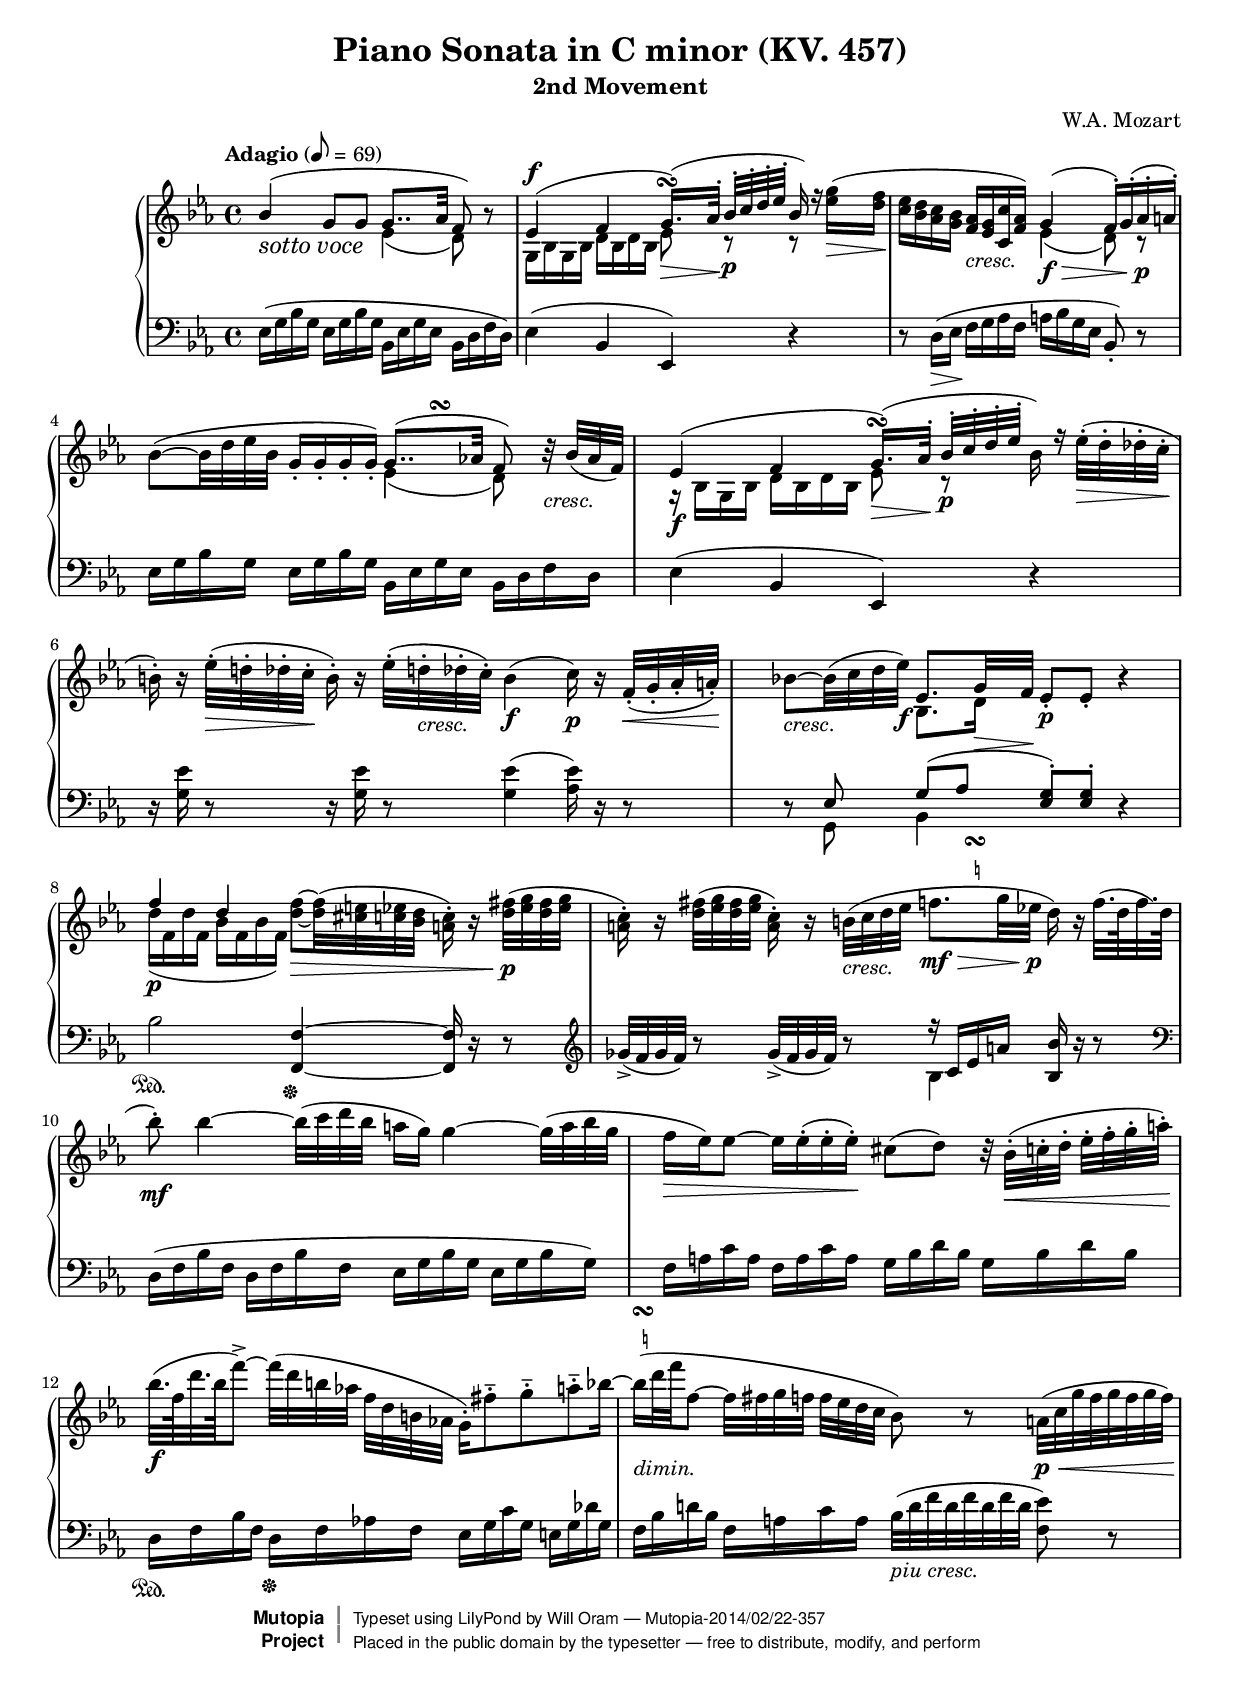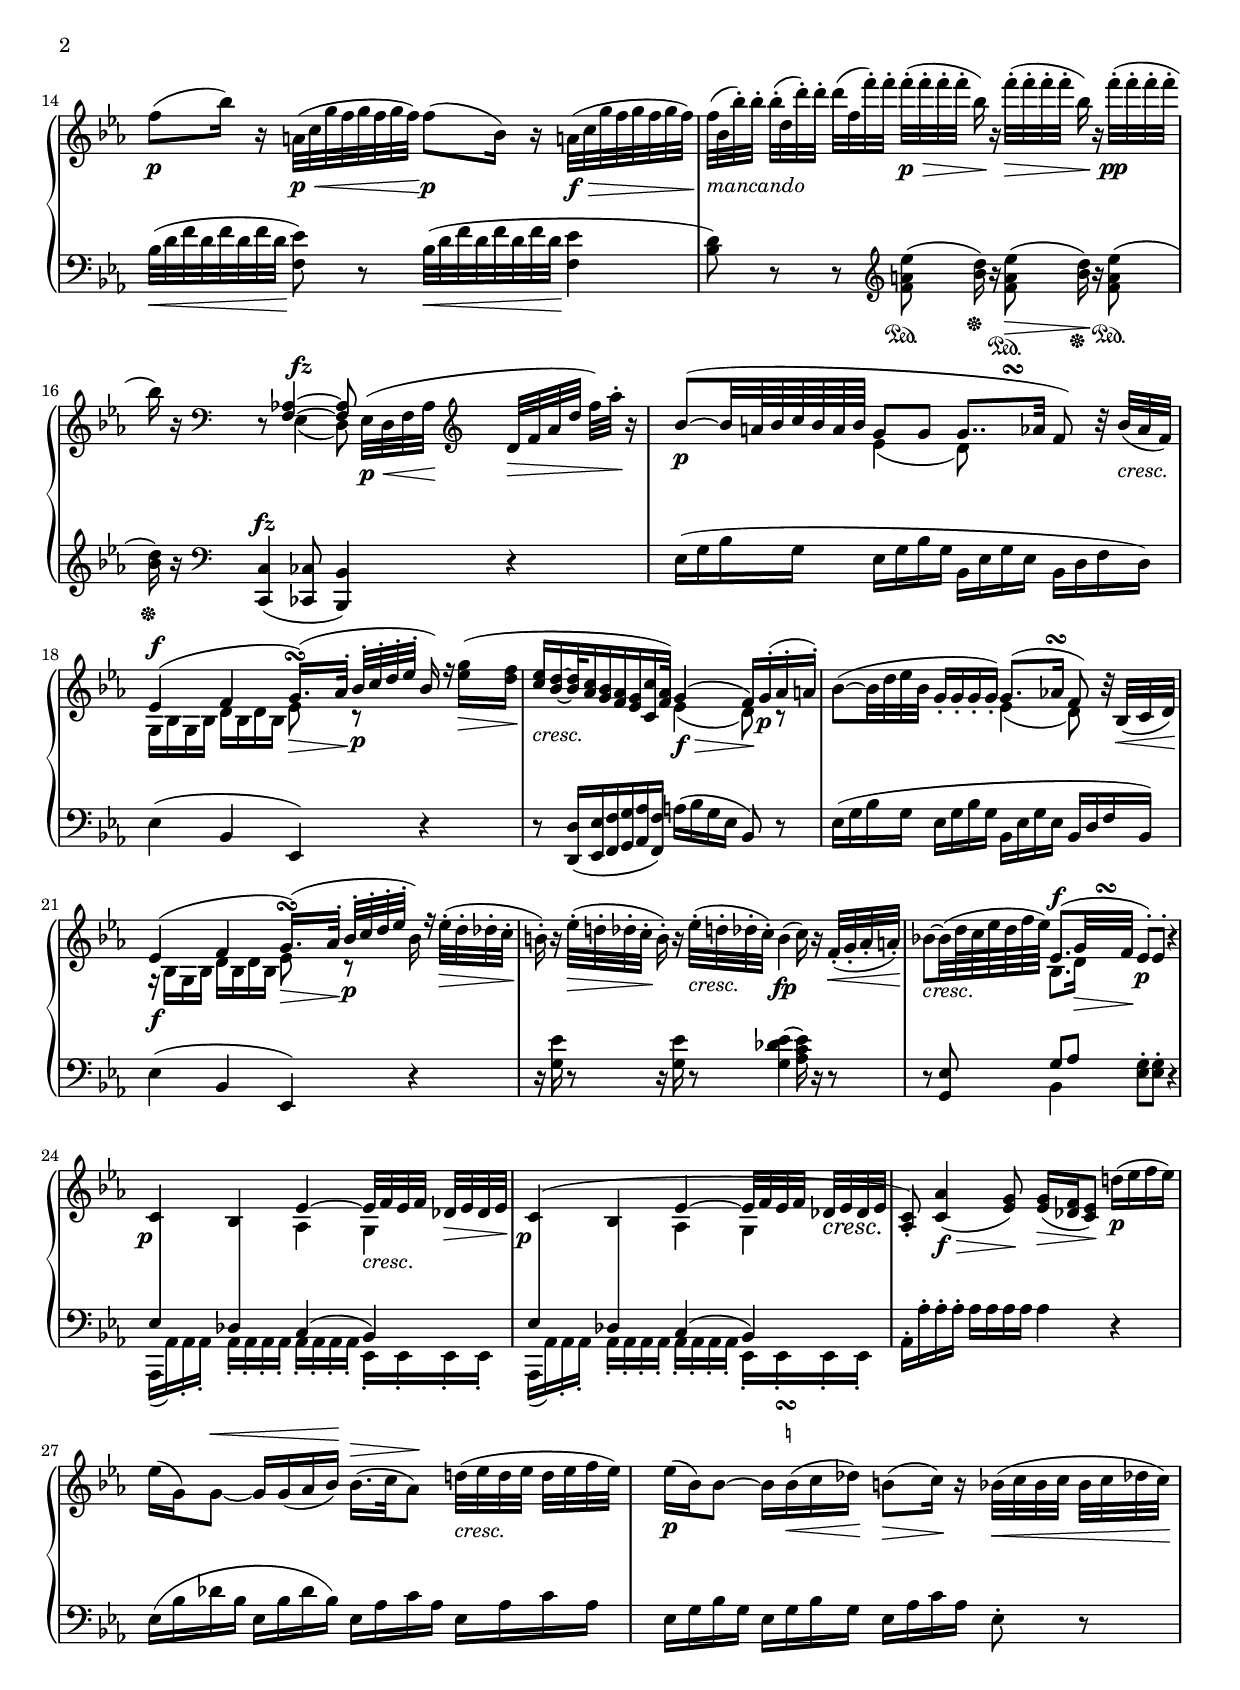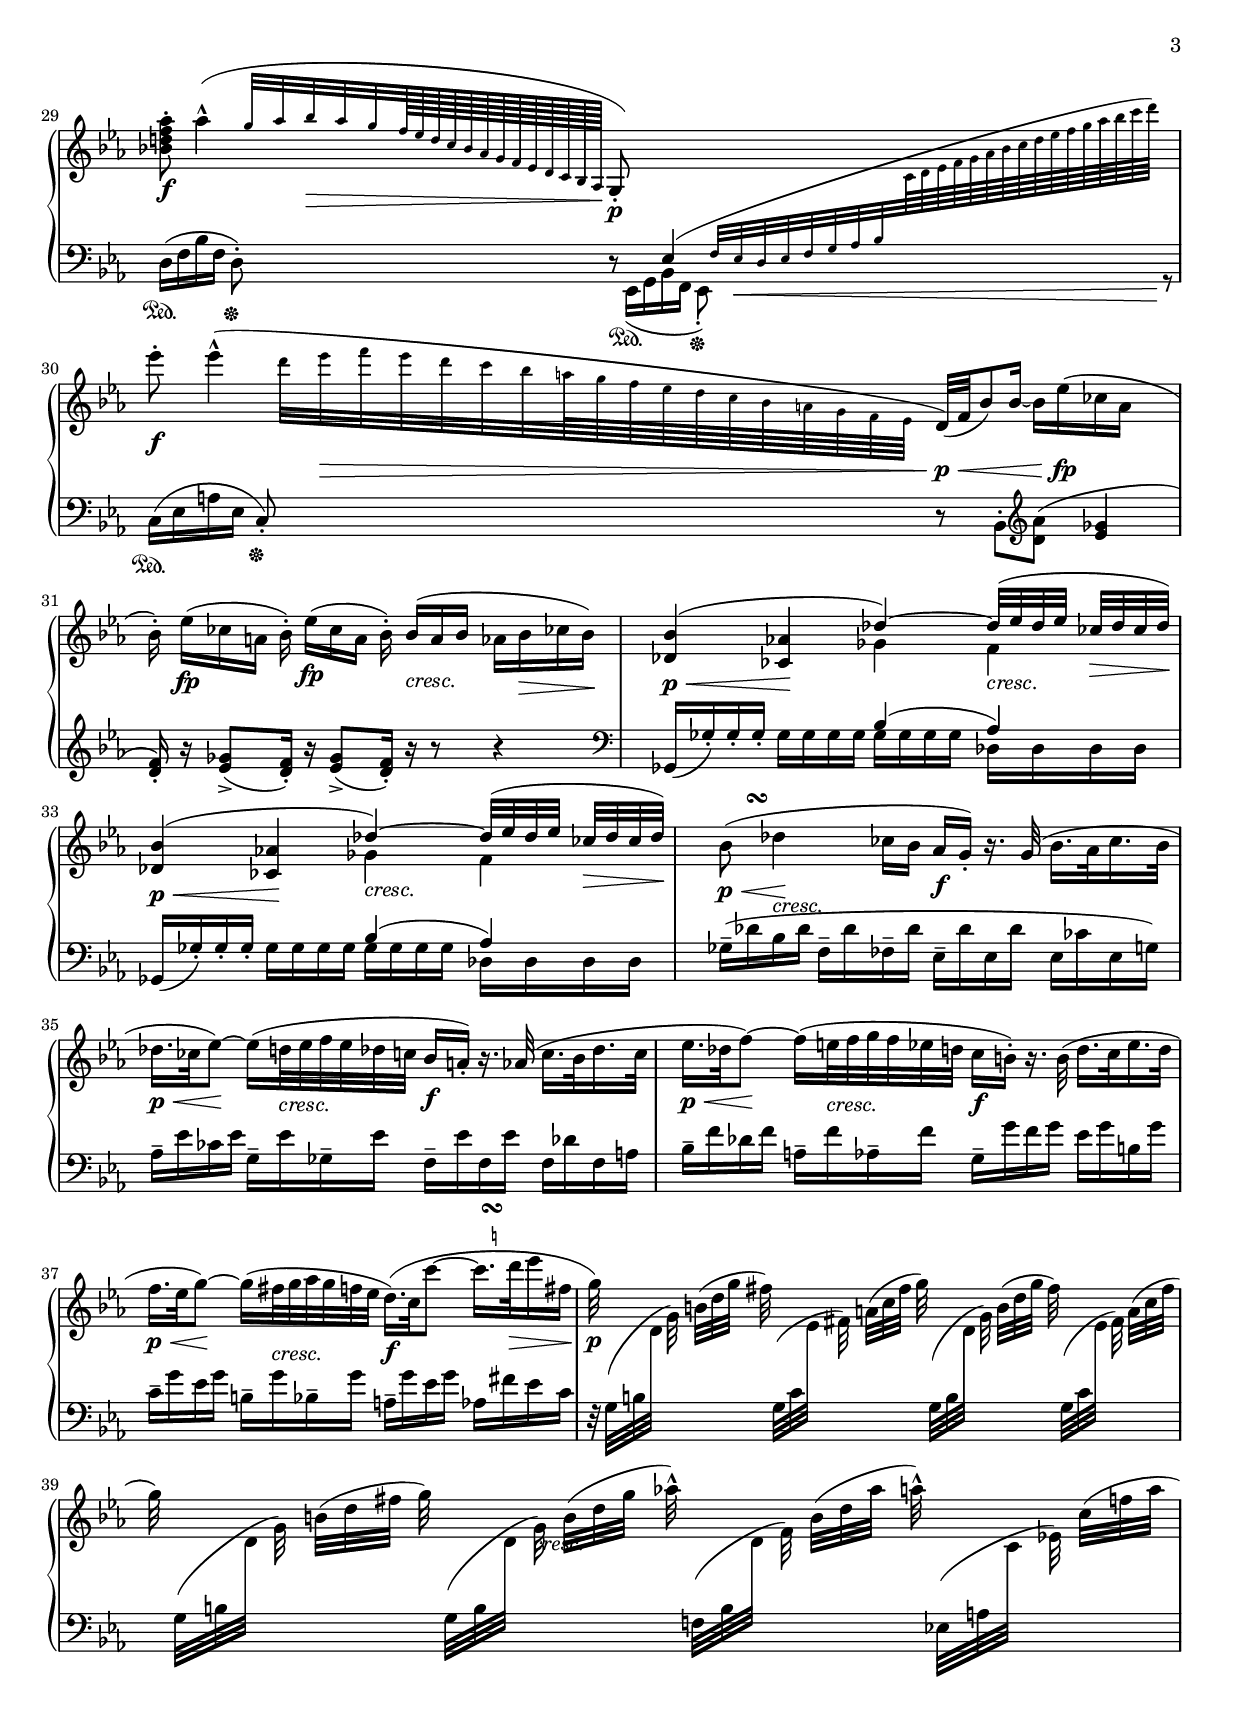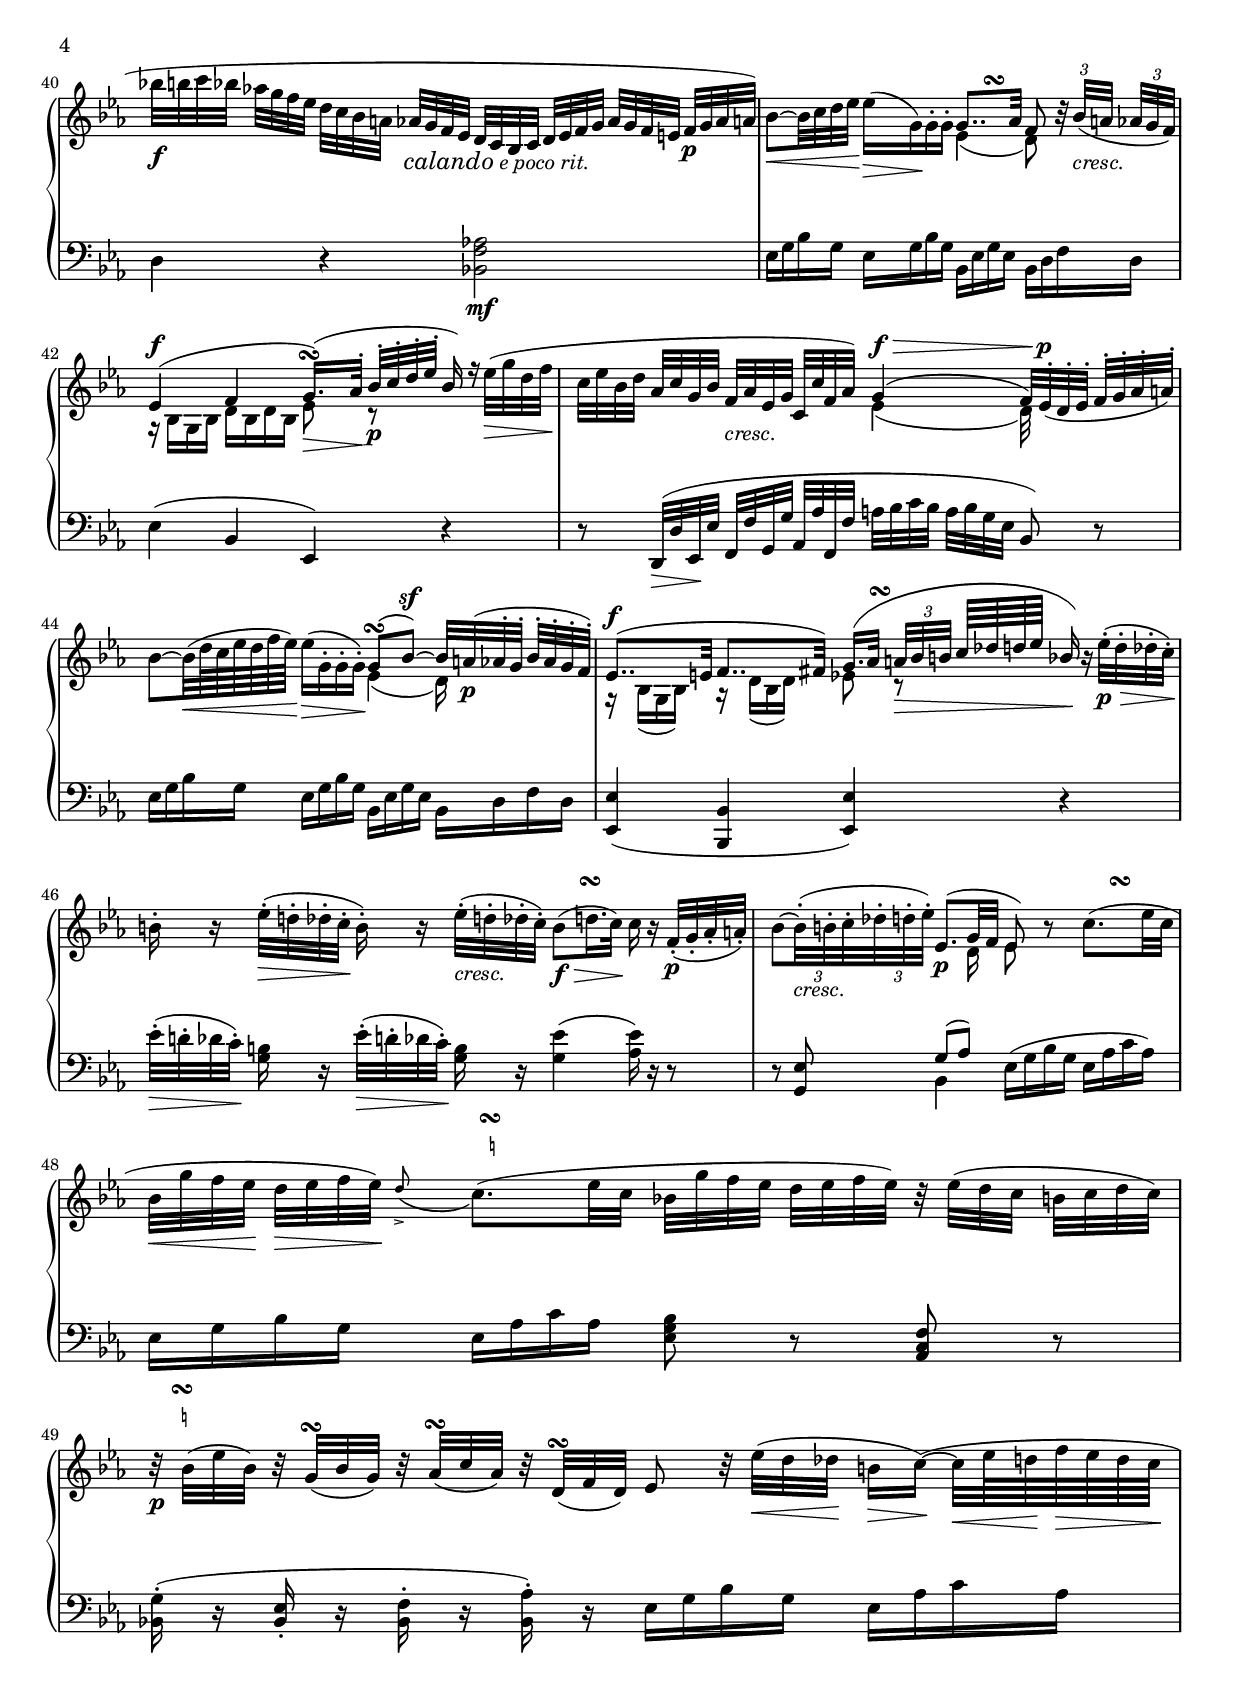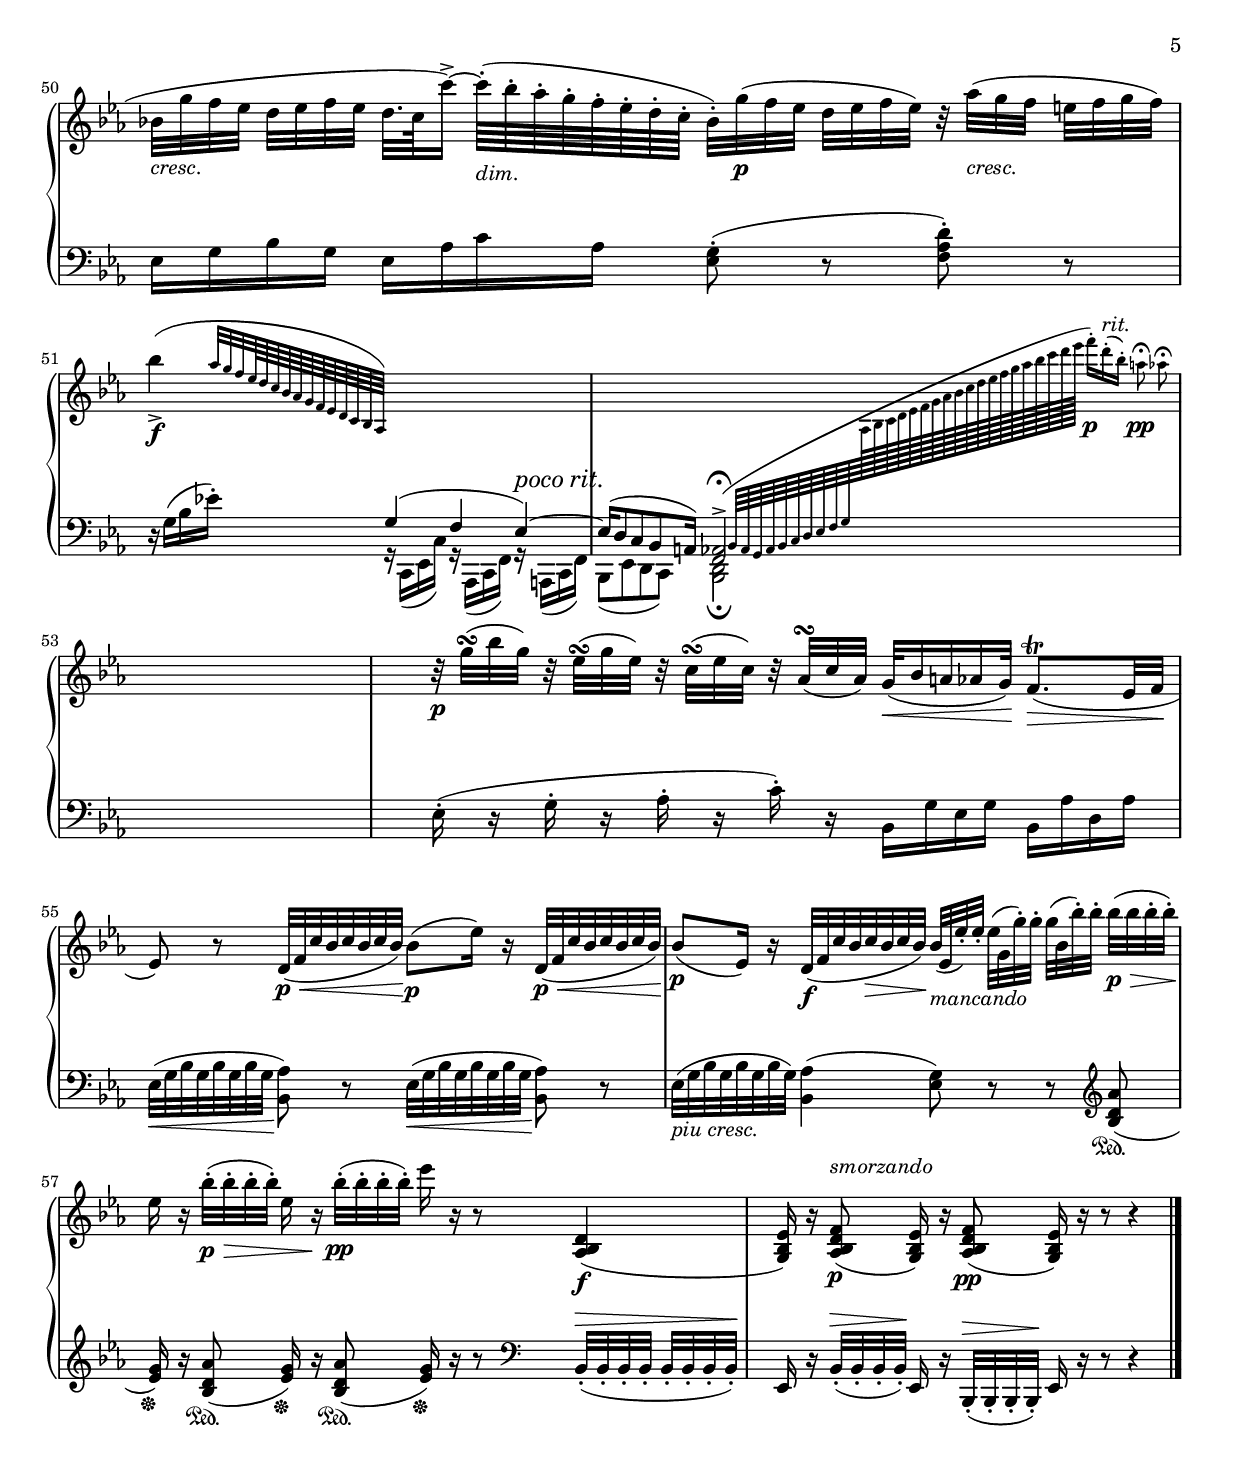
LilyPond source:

\version "2.18.0"
#(set-global-staff-size 18)
\include "english.ly"

\header {
 title = "Piano Sonata in C minor (KV. 457)"
 subtitle = "2nd Movement"
 composer = "W.A. Mozart"

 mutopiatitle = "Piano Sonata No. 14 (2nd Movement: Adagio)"
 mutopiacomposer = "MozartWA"
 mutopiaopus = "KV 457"
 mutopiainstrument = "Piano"
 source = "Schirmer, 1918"
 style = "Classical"
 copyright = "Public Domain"
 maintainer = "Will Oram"
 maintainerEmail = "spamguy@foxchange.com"
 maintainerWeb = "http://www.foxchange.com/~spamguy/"

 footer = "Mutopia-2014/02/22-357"
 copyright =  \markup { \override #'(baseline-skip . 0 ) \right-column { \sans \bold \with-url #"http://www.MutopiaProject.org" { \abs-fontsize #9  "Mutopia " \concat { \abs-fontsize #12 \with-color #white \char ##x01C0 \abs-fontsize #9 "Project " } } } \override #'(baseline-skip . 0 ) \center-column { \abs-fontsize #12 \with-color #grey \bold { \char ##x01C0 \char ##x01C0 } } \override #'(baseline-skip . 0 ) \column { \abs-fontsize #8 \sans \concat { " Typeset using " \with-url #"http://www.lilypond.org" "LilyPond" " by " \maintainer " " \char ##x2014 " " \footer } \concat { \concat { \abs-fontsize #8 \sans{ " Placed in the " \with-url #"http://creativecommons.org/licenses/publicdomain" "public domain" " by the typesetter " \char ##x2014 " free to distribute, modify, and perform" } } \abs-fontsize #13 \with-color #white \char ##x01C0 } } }
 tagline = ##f
}

\paper {
  top-margin = 12 \mm
  bottom-margin = 10 \mm
}

upper = \relative c'' {
	\time 4/4
	\key c \minor
	\override TupletBracket.bracket-visibility = ##f
	\override TextScript.padding = #2.5
	\override Staff.DynamicText.padding = #1.25
	\override Staff.DynamicLineSpanner.padding = #1
	\override Staff.Hairpin.minimum-length = #5

	\tempo "Adagio" 8 = 69

	<< { bflat4-(_\markup { \magnify #1.2 \italic { sotto voce } }
	g8 g g8..-[ aflat32-] f8-) } \\									%
	{ s2 eflat4-( d8-) } >>											%
	r8																%

	<< { eflat4^\f-(-( f g16.-\turn-)-[-(-\> aflat32^.-]-\!
	bflat^.-\p-[ c^. d^. eflat^.-] bflat16-) r16 } \\
	{ g,16-[ bflat g bflat-] d-[ bflat d bflat-] eflat8 r r } >>
	< eflat' g >16-(-\> < d f >-\!

	< c eflat >-[ < bflat d > < aflat c > < g bflat >-] < f aflat >-[_\markup { \italic cresc. } < eflat g > < c c' > < f aflat >-]-)
	<< { g4-\f-(-\> f16^.-)-[ g^.^( aflat^.-\p a^.-]^) } \\
	{ eflat4-( d8-) r } >>

	bflat'8-[-(-~ bflat32 d eflat bflat-] g16-.-[ g-. g-. g-.-]-)
	<< { g8..-[-(^\markup { \translate #(cons 6 1) { \musicglyph #"scripts.turn" } }
	aflat!32-] f8-) } \\ { eflat4-( d8-) } >>
	r32_\markup { \italic cresc. } bflat'32-[-( aflat f-]-)

	<< { eflat4-\f-( f g16.-\turn-)-[-(-\>						% 5
	aflat32^.-]-\! bflat^.-\p-[ c^. d^. eflat^.-] \stemDown bflat16-) r16 } \\									%
	{ r16 bflat,-[ g bflat-] d-[ bflat d bflat-] eflat8 r s8 } >>												%
	eflat'32-.-[-(-\> d-. dflat-. c-.-]-\!																		%

	b16-.-) r eflat32-.-[-(-\> d!-. dflat-. c-.-]-\! b16-.-) r
	eflat32-.-[-( d-._\markup { \italic cresc. } dflat-. c-.-]-) b4-\f-( c16-\p-) r16 f,32-.-[-(-\< g-. aflat-. a-.-]-)-\!

	bflat!8-[-~_\markup { \italic cresc. } bflat32-( c d eflat-\f-]-)
	<< { eflat,8.-[ g32-\> f-]-\! } \\
	{ bflat,8.-[ d16-] } >>
	eflat8-.-\p eflat-. r4

	<< { f'4 d4 } \\
	{ \slurDown d16-\p-[-( f, d' f,-] bflat-[ f bflat f-]-) } >>
	< d' f >8-[-~-\> < d f >32-( < csharp e > < c eflat > < bflat d >-] < a c >16-.-) r
	< d fsharp >32-\p-[-( < eflat g > < d fsharp > < eflat g >-]

	< a, c >16-.-) r < d fsharp >32-[-( < eflat g > < d fsharp > < eflat g >-] < a, c >16-.-) r
	b32-[-(_\markup { \italic cresc. } c d eflat-] f8.-\mf-[-\>^\markup {
		\translate #(cons 5 -9)
		{ \column { \musicglyph #"scripts.turn"
		\magnify #0.7 \natural } } }
	g32 eflat!-\p-]-\! d16-) r f32.-[-( d64 f32. d64-]

	bflat'8-.-\mf-) bflat4-~ bflat32-[-( c d bflat-] a16-[ g-]-) g4-~ g32-[-( a bflat g-]		% 10

	f16-[-\> eflat-) eflat8-]-~ eflat16-[ eflat-.-( eflat-. eflat-.-]-)-\! csharp8-( d-)
	r32 bflat-.-(-\< c-. d-.-] eflat-.-[ f-. g-. a-.-]-)-\!

	bflat32.-\f-[-( f64 d'32. bflat64 f'8->-]-)-~ f32-[-( d b aflat!-] f-[ d b aflat!-] g16-.-)-[ fsharp'8-.-- g-.-- a-.-- bflat16-]-~

	bflat16-[_\markup { \italic dimin. }-(^\markup {
		\translate #(cons 1 -9)
		{ \column { \musicglyph #"scripts.turn"
		\magnify #0.7 \natural } } } d32 f f,8-]-~ f32-[ fsharp g f-] f-[ eflat d c-] bflat8-) r8 a32-\p-[-(-\< c g' f g f g f-]-)-\!

	f8-\p-[-( bflat16-]-) r a,!32-\p-[-(-\< c g' f g f g f-]-)-\!

	f8-\p-( bflat,16-) r a!32-\f-[-(-\> c g' f g f g f-]-)-\!

	f32-[-(_\markup { \italic mancando } bflat, bflat'-.-) bflat-.-]
	bflat-.-[-( d, d'-.-) d-.-] d-[-( f, f'-.-) f-.-] f-.-\p-[-(-\> f-. f-. f-.-] bflat,16-)-\! r
	f'32-.-[-(-\> f-. f-. f-.-] bflat,16-)-\! r f'32-.-\pp-[-( f-. f-. f-.-]

	bflat,16-) r16																				% 15
	\clef "bass"																				%
	r8 << { \slurUp < f,, aflat! >4-~ < f aflat >8 \slurNeutral } \\							%
	{ eflat4^\fz-( d8-) } >>																		%
	eflat32-\p-[-(-\< d f aflat-]-\!															%
	\clef "treble"																				%
	d32-[-\> f aflat d-] f-)-[ aflat-.-]-\! r16 												%

	<< { bflat,8-\p-[-(-~ bflat32 a64 bflat c bflat a bflat-] g8-[ g-]
	g8..-[^\markup { \translate #(cons 6 1) { \musicglyph #"scripts.turn" } } aflat32-] f8-) } \\
	{ s4 eflat4-( d8-) } >>
	r32 bflat'32-[-(_\markup { \italic cresc. } aflat f-]-)

	% NOTE: In the Schirmer edition the last rest in this measure is 1/16. This is inconsistent with similar measures and doesn't
	% add up right. I fixed this.

	<< { eflat4^\f-( f
	g16.-\turn-)-[-(-\> aflat32^.-]-\! bflat^.-\p-[ c^. d^. eflat^.-] bflat16-) r16 } \\
	{ g,16-[ bflat g bflat-] d-[ bflat d bflat-] eflat8 r s8 } >>
	< eflat' g >16-(-\> < d f >-\!

	< c eflat >16-[_\markup { \italic cresc. } < bflat d >-~ < bflat d >32 < aflat c >16 < g bflat > < f aflat > < eflat g > < c c' > < f aflat >32-]-)
	<< { g4-\f-(-\> f16-)-[-\! g16-.-(-\p aflat-. a-.-]-) } \\
	{ eflat4-( d8-) r } >>

    \barNumberCheck #20         % gl: 3rd beat from 8.. 32 to 8. 16 - Breitkopf
	bflat'8-[-(-~ bflat32 d eflat bflat-] g16-.-[ g-. g-. g-.-]-)
	<< { g8.-[-(^\markup { \translate #(cons 6 1) { \musicglyph #"scripts.turn" } }
	aflat!16-] f8-) } \\ { eflat4( d8) } >>
	r32 bflat32-[-(-\< c d-]-)-\!

	<< { eflat4-\f-( f g16.-\turn-)-[-(-\> aflat32^.-]-\! bflat^.-\p-[ c^. d^. eflat^.-] \stemDown bflat16-) r16 } \\		% 20
	{ r16 bflat,-[ g bflat-] d-[ bflat d bflat-] eflat8 r s8 } >>															%
	eflat'32-.-[-(-\> d-. dflat-. c-.-]-\!																					%

	b16-.-) r eflat32-.-[-(-\> d!-. dflat-. c-.-]-\! b16-.-) r
	eflat32-.-[-(_\markup { \italic cresc. } d-. dflat-. c-.-]-) b4-\fp-( c16-) r16 f,32-.-[-(-\< g-. aflat-. a-.-]-)-\!

	bflat!8-[-~_\markup { \italic cresc. } bflat32-( d64 c eflat d f eflat-]-)
	<< { eflat,8.-[-(^\markup { \translate #(cons 6 1) { \musicglyph #"scripts.turn" } } g32-\> f-]-\! eflat8-.-\p-)-[ eflat-.-] } \\
	{ bflat8.^\f-[ d16-] s4 } >>
	r4

    \barNumberCheck #24
	c4-\tweak X-offset #-1.0 \p bflat
	<< { eflat4-~ eflat32-[ f eflat f-] dflat-[-\> eflat dflat eflat-]-\! } \\
	{ aflat,4 g_\markup { \italic cresc. } } >>

	\slurUp c4-\tweak X-offset #-1.0 \p-( bflat
	<< { eflat4-~ eflat32-[ f eflat f-] dflat-[_\markup { \magnify #1.2 \italic cresc. } eflat dflat eflat-] } \\
	{ aflat,4 g } >>

	< aflat c >8-.-) \slurNeutral < c aflat' >4-\f-(-\> < eflat g >8-)-\!					% 25
	< eflat g >16-[-(-\> < dflat f > < c eflat >8-]-)-\! d'!16-\p-[-( eflat f eflat-]-)	%

	eflat-[-( g,-) g8-]-~^\< g16-[ g-( aflat bflat-]-)-\! bflat16.-[-(^\> c32 aflat8-]-)-\!
	d!32-[-(_\markup { \italic cresc. } eflat d eflat-] d-[ eflat f eflat-]-)

	eflat16-\p-[-( bflat-) bflat8-]-~ bflat16-[ bflat-(-\<^\markup {
		\translate #(cons 0 -9)
		{ \column { \musicglyph #"scripts.turn"
		\magnify #0.7 \natural } } }
	c dflat-]-)-\! b8-[-(-\> c16-]-)-\! r
	bflat32-[-(-\< c bflat c-] bflat-[ c dflat! c-]-)-\!

	< bflat! d! f aflat >8-.-\f aflat'4-^-( \override Beam.positions = #'(8 . 5)
	\grace { g32-[ aflat bflat-\> aflat g f128 eflat d c bflat aflat g f eflat d c bflat aflat-]-\! } g8-.-\p-)
	s2 \revert Beam.positions

	eflat'''8-.-\f \slurUp eflat4-^-( \override Beam.positions = #'(-2 . -6)
	\grace { \stemDown d32-[ eflat-\> f eflat d c bflat a64 g f eflat d c bflat a g f eflat-]
	\stemNeutral \revert Beam.positions }
	\slurNeutral d32-\p-)-[-(-\< f bflat8-) bflat16-]-~ bflat-[ eflat-\fp-( cflat a-] s8

	bflat16-.-) eflat-\fp-[-( cflat a-] bflat16-.-) eflat-\fp-[-( cflat a-] bflat16-.-)			% 30
	bflat-[-(_\markup { \italic cresc. } a bflat-] aflat-[ bflat-\> cflat! bflat-]-)-\!			%

	<< { < dflat, bflat' >4-\p-(-\< < cflat aflat'! >-\! dflat'-)-~ dflat32-[-(
	eflat dflat eflat-] cflat-[-\> dflat cflat dflat-]-)-\! } \\
	{ s2 gflat,4 f4_\markup { \italic cresc. } } >>

	<< { < dflat bflat' >4-\p-(-\< < cflat aflat'! >-\! dflat'-)-~
	dflat32-[-( eflat dflat eflat-] cflat-[-\> dflat cflat dflat-]-)-\! } \\
	{ s2 gflat,4_\markup { \italic cresc. } f4 } >>

	bflat8-\p-(-\<^\markup { \translate #(cons 4 -2) { \musicglyph #"scripts.turn" } }
	dflat4-\!_\markup { \italic cresc. } cflat16-[ bflat-] aflat-\f-[ g-.-]-) r16.
	g32-( bflat16.-[ aflat32 cflat16. bflat32-]

	% NOTE: In the Schirmer edition, the next three measures come out 1/16 short. I extended the third note to 1/8
	% as the most appropriate solution. What Mozart really intended is not known.

	dflat16.-\p-[-\< cflat32 eflat8-]-)-~-\! eflat16-[-( d32_\markup { \italic cresc. } eflat f eflat dflat c-] bflat16-\f-[ a-.-]-) r16.
	aflat32-( c16.-[ bflat32 dflat16. c32-]

	eflat16.-\p-[-\< dflat32 f8-]-)-~-\! f16-[-( e32_\markup { \italic cresc. } f g f eflat d-] c16-\f-[ b-.-]-) r16.		% 35
	b32-( d16.-[ c32 eflat16. d32-]																							%

	f16.-\p-[-\< eflat32 g8-]-)-~-\! g16-[-( fsharp32_\markup { \italic cresc. } g aflat g f eflat-] d16.-\f-)-[-( c32 c'8-]-~
	c16.-[^\markup {
		\translate #(cons 2 -9)
		{ \column { \musicglyph #"scripts.turn"
		\magnify #0.7 \natural } } }
	d32-\> eflat16 fsharp,-]-\!

	g32-\p-) s2....

	s1

	\change Staff = "down"
	d,,4 r < bflat! f' aflat! >2-\mf

	\change Staff = "up"
	bflat''8-[-~-\< bflat32 c d eflat-]-\! eflat16-[-(-\> g,-)-\! g-. g-.-]
	<< { g8..-[^\markup { \translate #(cons 4 -2) { \musicglyph #"scripts.turn" } } aflat32-] f8 } \\
	{ eflat4-( d8-) } >>
	\tuplet 3/2 { r32 bflat'32-[-(_\markup { \italic cresc. } a-] } \tuplet 3/2 { aflat-[ g f-]-) }

	<< { eflat4^\f-( f g16.-\turn-)-[-(-\> aflat32^.-]-\! bflat^.-\p-[ c^. d^. eflat^.-] bflat16-) r16 } \\
	{ r16 bflat,-[ g bflat-] d-[ bflat d bflat-] eflat8 r s8 } >>
	eflat'32-[-(-\> g d f-]-\!

	c32-[ eflat bflat d-] aflat-[ c g bflat-] f-[_\markup { \italic cresc. } aflat eflat g-] c,-[ c' f, aflat-]-)
	<< { g4^\f-(^\> \slurDown f32-)-[^\! eflat-.^\p-( d-. eflat-.-] f-.-[ g-. aflat-. a-.-]-) } \\
	{ eflat4-( d32-) s8.. } >>

	bflat'8-[-~ bflat32-(-\< d64 c eflat d f eflat-]-)-\! \stemDown eflat16-[-(-\> g,-. g-. g-.-]-)-\! \stemNeutral
	<< { g8-\turn-[-( bflat^\sf-]-)-~ bflat32-[ a-\p-( aflat-. g-.-] bflat-.-[ aflat-. g-. f-.-]-) } \\
	{ eflat4-( d16-) s8. } >>

	<< { eflat8..^\f-[-( e32-] f8..-[ fsharp32-]-) g16.-[-(^\markup { \translate #(cons 4 -2) { \musicglyph #"scripts.turn" } }
	aflat32-] \tuplet 3/2 { a32-[-\> bflat b-] } c64-[ dflat d eflat-] bflat16-)-\! } \\
	{ r16 bflat,16-[-( g bflat-)-] r16 d-[-( bflat d-]-) eflat8 r8 s16 } >>
	r16 eflat'32-.-\p-[-(-\> d-. dflat-. c-.-]-)-\!

	b16-. r eflat32-.-[-(-\> d!-. dflat-. c-.-]-\! b16-.-) r																% 45
	eflat32-.-[-(_\markup { \italic cresc. } d-. dflat-. c-.-]-)															%
	b8-\f-[-(-\>^\markup { \translate #(cons 4 -2) { \musicglyph #"scripts.turn" } }										%
	 d16. c32-]-)-\! c16 r16 f,32-.-\p-[-( g-. aflat-. a-.-]-)																%

	 bflat8-[-~ \tuplet 3/2 { bflat32-.-(_\markup { \italic cresc. } b-. c-. } \tuplet 3/2 { dflat-. d!-. eflat-.-]-) }
	 << { eflat,8.-\p-[-( g32 f-] eflat8-) } \\ { s8. d16 eflat8 } >>
	 r8 c'8.^\markup { \translate #(cons 4 -2) { \musicglyph #"scripts.turn" } }-[-( eflat32 c-]

	 bflat32-[-\< g' f eflat-]-\! d-[-\> eflat f eflat-]-)-\!
	 \grace d8->-( c8.-)-[-(^\markup {
		\translate #(cons 2 -9)
		{ \column { \musicglyph #"scripts.turn"
		\magnify #0.7 \natural } } }
		eflat32 c-]

		bflat!-[ g' f eflat-] d-[ eflat f eflat-]-) r32 eflat-[-( d c-] b-[ c d c-]-)

	 r32-\p bflat-[-(^\markup {
		\translate #(cons 0 -9)
		{ \column { \musicglyph #"scripts.turn"
		\magnify #0.7 \natural } } } eflat bflat-)-] r32 g-\turn-[-( bflat g-)-] r32 aflat-\turn-[-( c aflat-)-] r32 d,-\turn-[-( f d-)-]
	 eflat8 r32 eflat'-[-(-\< d dflat-]-\! b16-[-\> c-]-)-(-~-\! c32-[-\< eflat64 d-\! f-\> eflat d c-]-\!

	 bflat!32-[_\markup { \italic cresc. } g' f eflat-] d-[ eflat f eflat-] d32.-[ c64 c'16->-]-)-~ c64-.-[-(_\markup { \italic dim. }
	 bflat-. aflat-. g-. f-. eflat-. d-. c-.-] bflat32-.-)-[ g'-\p-( f eflat-] d-[ eflat f eflat-]-)
	 r32 aflat-[-(_\markup { \italic cresc. } g f-] e-[ f g f-]-)

	 bflat4_>-\f-(
	 \override Beam.positions = #'(7 . 2)
	 \grace { aflat32-[ g f eflat64 d c bflat aflat g f eflat d c bflat aflat-]-) } s4 s s \noBreak
	 \revert Beam.positions

	 s1

	 s1

	 r32-\p g''-\turn-[-( bflat g-)-] r32 eflat-\turn-[-( g eflat-)-] r32 c-\turn-[-( eflat c-)-] r32 aflat-\turn-[-( c aflat-)-]

	 g32-[-(-\< bflat16 a aflat g32-]-)-\! f8.-\trill-[-(-\> eflat32 f-]-\!

	 eflat8-) r8 d32-\p-[-(-\< f c' bflat c bflat c bflat-]-)-\! bflat8-\p-[-( eflat16-]-) r16
	 d,32-\p-[-(-\< f c' bflat c bflat c bflat-]-)-\!

	 bflat8-\p-[-( eflat,16-]-) r d32-\f-[-( f c' bflat c-\> bflat c bflat-]-)-\!
	 bflat32-[-(_\markup { \italic "mancando" } eflat, eflat'-.-) eflat-.-] eflat-[-( g, g'-.-) g-.-] g-[-( bflat, bflat'-.-) bflat-.-]
	 bflat-\p-[-(-\> bflat bflat-. bflat-.-]-)-\!

	 eflat,16 r bflat'32-.-\p-[-(-\> bflat-. bflat-. bflat-.-]-) eflat,16 r-\! bflat'32-.-\pp-[-( bflat-. bflat-. bflat-.-]-) eflat16 r
	 r8 < aflat,,, bflat d >4-\f-(

	 \autoBeamOff
	 < g bflat eflat >16-) r < aflat bflat d f >8-\p-(^\markup { \italic "smorzando" } < g bflat eflat >16-) r16
	 < aflat bflat d f >8-\pp-( < g bflat eflat >16-) r16 r8 r4

	 \bar "|."
}

	%%%%%%%%%% BASS STAVE %%%%%%%%%%

lower = \relative c {

	\key c \minor
	eflat16-[-( g bflat g-] eflat16-[ g bflat g-] bflat,-[ eflat g eflat-] bflat-[ d f d-]-)	% 1

	eflat4-( bflat eflat,-) r

	r8 d'16-(_\> eflat-\! f-[ g aflat f-] a-[ bflat g eflat-] bflat8-.-) r

	eflat16-[ g bflat g-] eflat16-[ g bflat g-] bflat,-[ eflat g eflat-] bflat-[ d f d-]

	eflat4-( bflat eflat,-) r																	% 5

	r16 < g' eflat' > r8 r16 < g eflat' > r8 < g eflat' >4-( < aflat eflat' >16-) r r8

	r8
	<< { eflat8 g-[-( aflat-] < eflat g >8-.-)-[ < eflat g >-.-] } \\
	{ g,8 bflat4 s4 } >>
	r4

	bflat'2-\sustainOn < f, f' >4-\sustainOff-~ < f f' >16 r r8

	\clef "treble"
	gflat''32->-[-( f gflat f-]-) r8 gflat32->-[-( f gflat f-]-) r8
	<< { r16 c-[ eflat a-] } \\ { bflat,4 } >> < bflat bflat' >16 r r8

	\clef "bass"
	d,16-[-( f bflat f-] d16-[ f bflat f-] eflat-[ g bflat g-] eflat-[ g bflat g-]-)			% 10

	f16-[ a c a-] f16-[ a c a-] g-[ bflat d bflat-] g-[ bflat d bflat-]

	d,-\sustainOn-[ f bflat f-] d-\sustainOff-[ f aflat! f-] eflat-[ g c g-] e-[ g dflat' g,-]

	f-[ bflat d! bflat-] f-[ a c a-] bflat32-[-(_\markup { \italic { piu cresc. } } d f d f d f d-] < f, eflat' >8-) r

	bflat32-[-(-\< d f d f d f d-]-\! < f, eflat' >8-) r bflat32-[-(-\< d f d f d f d-]-\! < f, eflat' >4

	< bflat d >8-) r r																						% 15
	\clef "treble"																								%
	< f' a eflat' >8-\sustainOn-( < bflat d >16-\sustainOff-) r < f a eflat' >8-\sustainOn-(_\>		%
	< bflat d >16-\sustainOff-)_\! r < f a eflat' >8-\sustainOn-(											%

	< bflat d >16-\sustainOff-) r
	\clef "bass"
	< c,,, c' >4^\fz-( < cflat cflat' >8 < bflat bflat' >4-) r

	eflat'16-[-( g bflat g-] eflat16-[ g bflat g-] bflat,-[ eflat g eflat-] bflat-[ d f d-]-)

	eflat4-( bflat eflat,-) r

	r8 < d d' >16-[-( < eflat eflat' > < f f' > < g g' > < aflat aflat' > < f f' >-]-) a'-[-( bflat g eflat-] bflat8-) r8

	eflat16-[-( g bflat g-] eflat16-[ g bflat g-] bflat,-[ eflat g eflat-] bflat-[ d f bflat,-]-)				% 20

	eflat4-( bflat eflat,-) r

	r16 < g' eflat' > r8 r16 < g eflat' >16 r8 < g dflat' eflat >4-( < aflat c eflat >16-) r16 r8

	r8 < g, eflat' >8
	<< { g'8-[ aflat-] } \\ { bflat,4 } >>
	< eflat g >8-. < eflat g >-. r4

    \barNumberCheck #24
	<< { \autoBeamOff \crossStaff { eflat4 dflat } \autoBeamOn c-( bflat-) } \\
	{ aflat,16-[-( aflat'-) aflat-. aflat-.-] aflat-.-[ aflat-. aflat-. aflat-.-] aflat-.-[ aflat-. aflat-. aflat-.-] eflat-.-[ eflat-. eflat-. eflat-.-] } >>

	<< { \autoBeamOff \crossStaff { eflat'4 dflat } \autoBeamOn c-( bflat-) } \\ % 25
	{ aflat,16-[-( aflat'-) aflat-. aflat-.-] aflat-.-[ aflat-. aflat-. aflat-.-]
	aflat-.-[ aflat-. aflat-. aflat-.-] eflat-.-[ eflat-. eflat-. eflat-.-] } >>

	aflat-.-[ aflat'-. aflat-. aflat-.-] aflat-[ aflat aflat aflat-] aflat4 r

	eflat16-[-( bflat' dflat bflat-] eflat,-[ bflat' dflat bflat-]-) eflat,-[ aflat c aflat-] eflat-[ aflat c aflat-]

	eflat-[ g bflat g-] eflat-[ g bflat g-] eflat-[ aflat c aflat-] eflat8-. r8

	d16-\sustainOn-[-( f bflat f-] d8-.-\sustainOff-) r
	<< { \slurUp s8 eflat4-( \grace { f32-[ eflat-\< d eflat f g aflat bflat
	\change Staff = "up" \stemDown c64 d eflat f g aflat bflat c d eflat f g aflat bflat c d-]-)-\! } \change Staff = "down" } \\
	{ eflat,,,,16-\sustainOn-[-( g bflat f-] eflat8-.-\sustainOff-) r8 } >>

	c'16-\sustainOn-[-( eflat a eflat-] c8-.-\sustainOff-) r8 \stemDown bflat8-.
	\clef "treble"
	< d' aflat' >8-( \stemNeutral < eflat gflat >4

	< d f >16-.-) r16 < eflat gflat >8->-[-( < d f >16-.-]-) r < eflat gflat >8->-[-( < d f >16-.-]-) r r8 r4		% 30

	\clef "bass"
	gflat,,16-[-( gflat'-.-) gflat-. gflat-.-] gflat-[ gflat gflat gflat-]
	<< { bflat4-( aflat-) } \\
	{ gflat16-[ gflat gflat gflat-] dflat-[ dflat dflat dflat-] } >>

	\clef "bass"
	gflat,16-[-( gflat'-.-) gflat-. gflat-.-] gflat-[ gflat gflat gflat-]
	<< { bflat4-( aflat-) } \\
	{ gflat16-[ gflat gflat gflat-] dflat-[ dflat dflat dflat-] } >>

	gflat16---[-( dflat' bflat dflat-] f,---[ dflat' fflat,-- dflat'-] eflat,---[ dflat' eflat, dflat'-] eflat,-[ cflat' eflat, g-]-)

	aflat---[ eflat' cflat eflat-] g,---[ eflat' gflat,-- eflat'-] f,---[ eflat' f, eflat'-] f,-[ dflat' f, a-]

	bflat---[ f' dflat f-] a,---[ f' aflat,-- f'-] g,---[ g' f g-] eflat-[ g b, g'-]

	c,---[ g' eflat g-] b,---[ g' bflat,-- g'-] a,---[ g' eflat g-] aflat,-[ fsharp' eflat c-]

	\stemDown
	r32 g-[-( b
	\change Staff = "up"
	d-] g-) b-[-( d g-] fsharp-)
	\change Staff = "down"
	g,,-[-( c
	\change Staff = "up"
	eflat-] fsharp-) a-[-( c fsharp-] g-)
	\change Staff = "down"
	g,,-[-( b
	\change Staff = "up"
	d-] g-) b-[-( d g-] fsharp-)
	\change Staff = "down"
	g,,-[-( c
	\change Staff = "up"
	eflat-] fsharp-) a-[-( c fsharp-]

	g-)
	\change Staff = "down"
	g,,-[-( b
	\change Staff = "up"
	d-] g-) b-[-( d fsharp-] g-)
	\change Staff = "down"
	g,,-[-( b
	\change Staff = "up"
	d-] g-)_\markup { \italic cresc. } b-[-( d g-] aflat!-^-)
	\change Staff = "down"
	f,,!-[-( b
	\change Staff = "up"
	d-] f-) b-[-( d aflat'-] a-^-)
	\change Staff = "down"
	eflat,,!-[-( a
	\change Staff = "up"
	c-] eflat!-) c'-[-( f a-]
	\stemNeutral

	bflat!32-\f-[ b c bflat-] aflat!-[ g f eflat-] d-[_\markup { \italic { \magnify #1.2 \translate #(cons 9 0) calando e poco rit. } }
	c bflat a-] aflat!-[ g f eflat-] d-[ c bflat c-] d-[ eflat f g-] aflat-[ g f e-] f-\p-[ g aflat a-]-)

	\change Staff = "down"
	eflat,16-[ g bflat g-] eflat16-[ g bflat g-] bflat,-[ eflat g eflat-] bflat-[ d f d-]

	eflat4-( bflat eflat,-) r

	r8 d32-[-(-\> d' eflat,-\! eflat'-] f,-[ f' g, g'-] aflat,-[ aflat' f, f'-] a-[ bflat c bflat-] a-[ bflat g eflat-] bflat8-) r8

	eflat16-[ g bflat g-] eflat16-[ g bflat g-] bflat,-[ eflat g eflat-] bflat-[ d f d-]

	< eflat, eflat' >4-( < bflat bflat' > < eflat eflat' >-) r

	eflat''32-.-[-(-\> d!-. dflat c-.-]-)-\! < g b >16 r eflat'32-.-[-(-\> d-. dflat c-.-]-)-\! < g b >16 r < g eflat' >4-( < aflat eflat' >16-) r r8

	r8 < g, eflat' >8
	<< { g'8-[-( aflat-]-) } \\ { bflat,4 } >>
	eflat16-[-( g bflat g-] eflat-[ aflat c aflat-]-)

	eflat-[ g bflat g-] eflat-[ aflat c aflat-] < eflat g bflat >8 r < aflat, c f > r

	< bflat! g' >16-.-( r < bflat eflat >-. r < bflat f' >-. r < bflat aflat' >-.-) r eflat-[ g bflat g-] eflat-[ aflat c aflat-]

	eflat-[ g bflat g-] eflat-[ aflat c aflat-] < eflat g >8-.-( r < f aflat d >-.-) r

	r16 g-[-( bflat eflat!-.-)-]
	<< { g,4-( f eflat-)-~^\markup { \italic { \magnify #1.2 { poco rit. } } }

	eflat16-[-( d8 c bflat a16-]-) \afterGrace < f aflat >2->-\fermata(						% 50

	{ bflat64[ aflat g aflat bflat c d eflat f g				%
	\change Staff = "up" \stemDown aflat128 bflat c d eflat f g aflat bflat c d eflat f g aflat bflat c d eflat]	%
	f16-.-\p-)-[ d-.-(^\markup { \italic rit. } bflat-.-]-) a8-\fermata-\pp aflat-\fermata } } \\

	{ r16 c,,,,-[-( eflat c'-]-) r aflat,-[-( c f-]-) r a,-[-( c f-])

	bflat,8-[-( eflat d c-]-) < bflat d >2-\fermata

	s1 } >>

	eflat'16-.-( r g-. r aflat-. r c-.-) r
	bflat,16-[ g' eflat g-] bflat,-[ aflat' d, aflat' -]

	eflat32-[-(-\< g bflat g bflat g bflat g-]-\! < bflat, aflat' >8-) r8
	eflat32-[-(-\< g bflat g bflat g bflat g-]-\! < bflat, aflat' >8-) r8

	eflat32-[-(_\markup { \italic { piu cresc. } } g bflat g bflat g bflat g-]-) < bflat, aflat' >4-( < eflat g >8-) r8 r
	\clef "treble"
	< bflat' d aflat' >-\sustainOn-(

	< eflat g >16-\sustainOff-) r < bflat d aflat' >8-\sustainOn-( < eflat g >16-\sustainOff-)  r16 < bflat d aflat' >8-\sustainOn-( < eflat g >16-\sustainOff-) r r8
	\clef "bass"
	bflat,32-.-[-(^\> bflat-. bflat-. bflat-.-] bflat-.-[ bflat-. bflat-. bflat-.-]-)^\!

	eflat,16 r bflat'32-.-[-(^\> bflat-. bflat-. bflat-.-]-)^\! eflat,16 r bflat32-.-[-(^\> bflat-. bflat-. bflat-.-]-)^\! eflat16 r r8 r4
}

\score {
  \context PianoStaff \with {
    \override VerticalAxisGroup.staff-staff-spacing = #'((basic-distance . 15))
    \consists #Span_stem_engraver
    } <<
    \context Staff = "up" <<
    	\upper
    	>>
    \context Staff = "down" <<
      \clef bass
      \lower
      >>
  >>
  \layout {
    \context {
      \Score
      \override SpacingSpanner.common-shortest-duration = #(ly:make-moment 1/2)
    }
  }

  \midi {
    \tempo 8 = 69
    }
}
